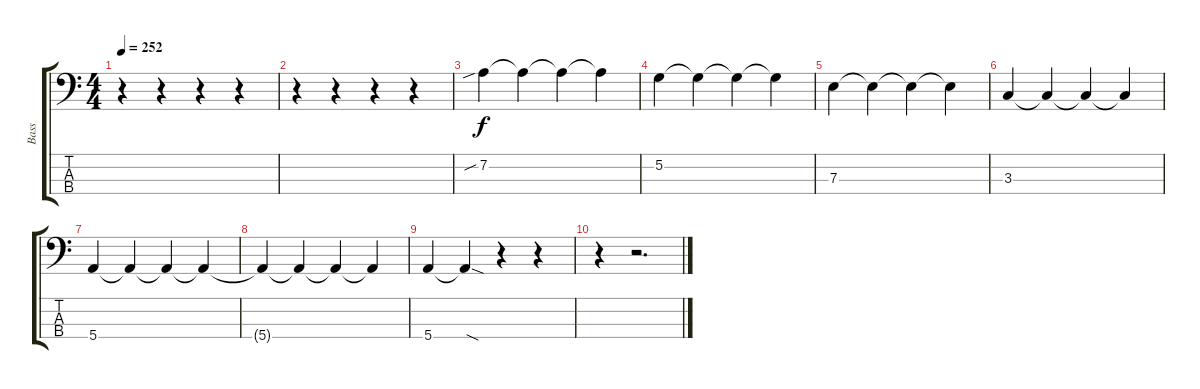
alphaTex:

\track ("Bass" "Bass") {instrument electricbassfinger}
\staff {score tabs}
\tuning (G2 D2 A1 E1) {hide}
\ts (4 4)
\tempo 252
\clef f4
\ks c
r.4{dy f} r.4 r.4 r.4 |
r.4 r.4 r.4 r.4 |
7.2{sib}.4 7.2{t}.4 7.2{t}.4 7.2{t}.4 |
5.2.4 5.2{t}.4 5.2{t}.4 5.2{t}.4 |
7.3.4 7.3{t}.4 7.3{t}.4 7.3{t}.4 |
3.3.4 3.3{t}.4 3.3{t}.4 3.3{t}.4 |
5.4.4 5.4{t}.4 5.4{t}.4 5.4{t}.4 |
5.4{t}.4 5.4{t}.4 5.4{t}.4 5.4{t}.4 |
5.4.4 5.4{sod t}.4 r.4 r.4 |
r.4 r.2{d}
